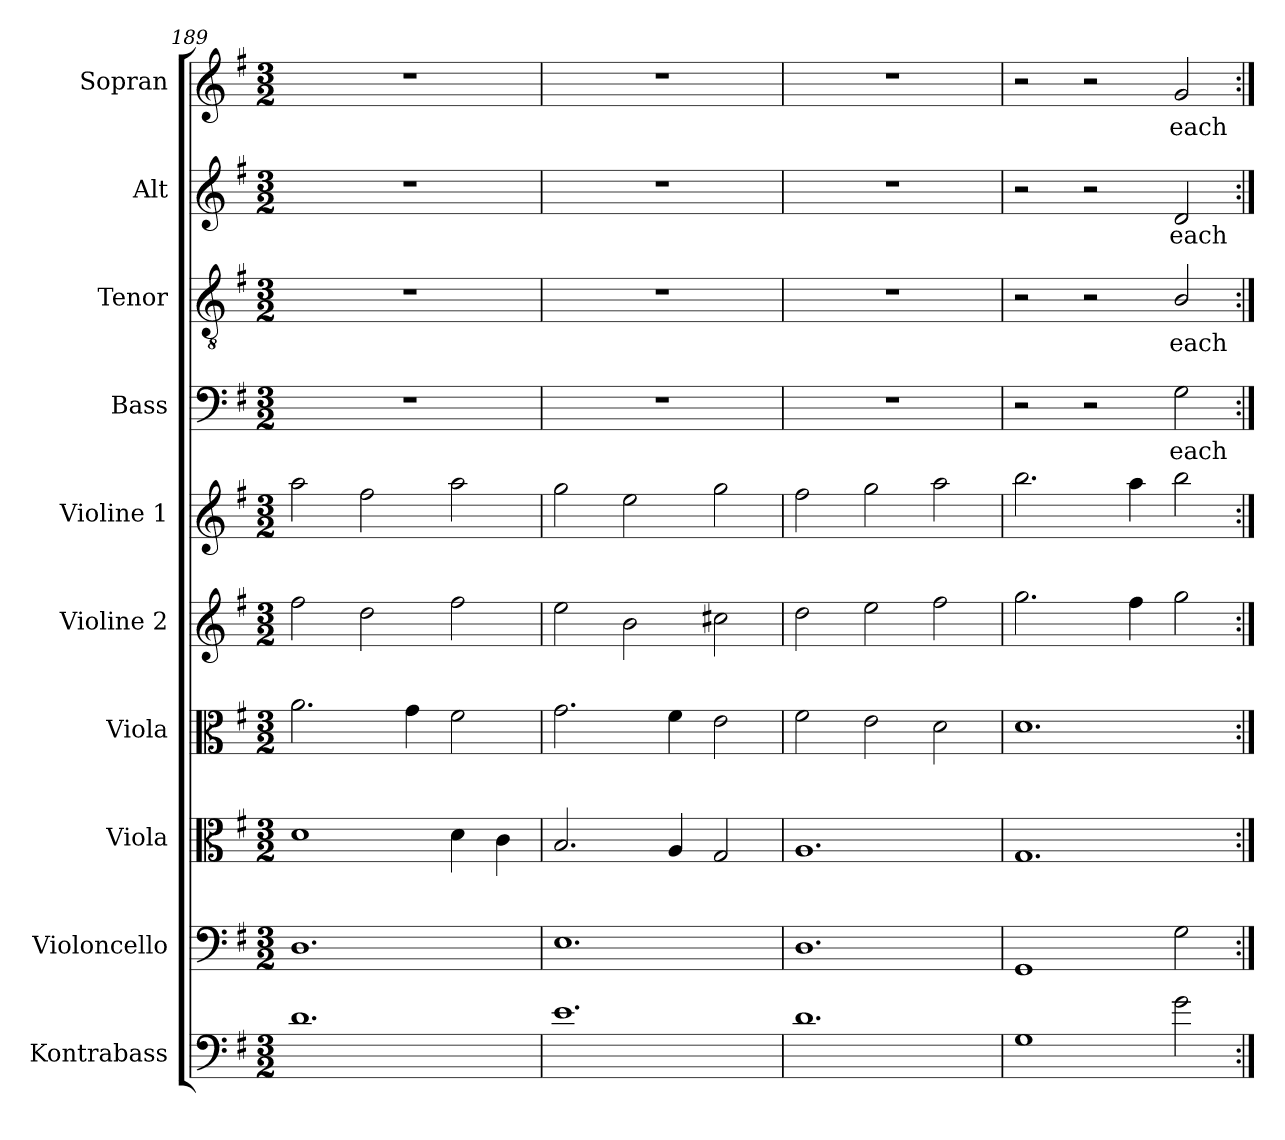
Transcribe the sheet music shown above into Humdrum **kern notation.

**kern	**kern	**kern	**kern	**kern	**kern	**kern	**text	**kern	**text	**kern	**text	**kern	**text
*part10	*part9	*part8	*part7	*part6	*part5	*part4	*part4	*part3	*part3	*part2	*part2	*part1	*part1
*staff10	*staff9	*staff8	*staff7	*staff6	*staff5	*staff4	*staff4	*staff3	*staff3	*staff2	*staff2	*staff1	*staff1
*I"Kontrabass	*I"Violoncello	*I"Viola	*I"Viola	*I"Violine 2	*I"Violine 1	*I"Bass	*	*I"Tenor	*	*I"Alt	*	*I"Sopran	*
*I'Kb.	*I'Vc.	*I'Vla.	*I'Vla.	*I'Vl. 2	*I'Vl. 1	*I'B.	*	*I'T.	*	*I'A.	*	*I'S.	*
!!LO:PB:g=z
*clefF4	*clefF4	*clefC3	*clefC3	*clefG2	*clefG2	*clefF4	*	*clefGv2	*	*clefG2	*	*clefG2	*
*ITrd7c12	*	*	*	*	*	*	*	*ITrd7c12	*	*	*	*	*
*k[f#]	*k[f#]	*k[f#]	*k[f#]	*k[f#]	*k[f#]	*k[f#]	*	*k[f#]	*	*k[f#]	*	*k[f#]	*
*G:	*G:	*G:	*G:	*G:	*G:	*G:	*	*G:	*	*G:	*	*G:	*
*M3/2	*M3/2	*M3/2	*M3/2	*M3/2	*M3/2	*M3/2	*	*M3/2	*	*M3/2	*	*M3/2	*
=189	=189	=189	=189	=189	=189	=189	=189	=189	=189	=189	=189	=189	=189
!	!	!	!	!	!	!LO:N:vis=1	!	!LO:N:vis=1	!	!LO:N:vis=1	!	!LO:N:vis=1	!
1.Di	1.Di	1di	2.ai\	2ff#i\	2aai\	1.r	.	1.r	.	1.r	.	1.r	.
.	.	.	.	2ddi\	2ff#i\	.	.	.	.	.	.	.	.
.	.	.	4gi\	.	.	.	.	.	.	.	.	.	.
.	.	4di\	2f#i\	2ff#i\	2aai\	.	.	.	.	.	.	.	.
.	.	4ci\	.	.	.	.	.	.	.	.	.	.	.
=190	=190	=190	=190	=190	=190	=190	=190	=190	=190	=190	=190	=190	=190
!	!	!	!	!	!	!LO:N:vis=1	!	!LO:N:vis=1	!	!LO:N:vis=1	!	!LO:N:vis=1	!
1.Ei	1.Ei	2.Bi/	2.gi\	2eei\	2ggi\	1.r	.	1.r	.	1.r	.	1.r	.
.	.	.	.	2bi\	2eei\	.	.	.	.	.	.	.	.
.	.	4Ai/	4f#i\	.	.	.	.	.	.	.	.	.	.
.	.	2Gi/	2ei\	2cc#Xi\	2ggi\	.	.	.	.	.	.	.	.
=191	=191	=191	=191	=191	=191	=191	=191	=191	=191	=191	=191	=191	=191
!	!	!	!	!	!	!LO:N:vis=1	!	!LO:N:vis=1	!	!LO:N:vis=1	!	!LO:N:vis=1	!
1.Di	1.Di	1.Ai	2f#i\	2ddi\	2ff#i\	1.r	.	1.r	.	1.r	.	1.r	.
.	.	.	2ei\	2eei\	2ggi\	.	.	.	.	.	.	.	.
.	.	.	2di\	2ff#i\	2aai\	.	.	.	.	.	.	.	.
=192	=192	=192	=192	=192	=192	=192	=192	=192	=192	=192	=192	=192	=192
1GGi	1GGi	1.Gi	1.di	2.ggi\	2.bbi\	2r	.	2r	.	2r	.	2r	.
.	.	.	.	.	.	2r	.	2r	.	2r	.	2r	.
.	.	.	.	4ff#i\	4aai\	.	.	.	.	.	.	.	.
!	!	!	!	!	!	!	!LO:LY:b:color=#000000	!	!	!	!	!	!
!	!	!	!	!	!	!	!	!	!LO:LY:b:color=#000000	!	!	!	!
!	!	!	!	!	!	!	!	!	!	!	!LO:LY:b:color=#000000	!	!
!	!	!	!	!	!	!	!	!	!	!	!	!	!LO:LY:b:color=#000000
2Gi\	2Gi\	.	.	2ggi\	2bbi\	2Gi\	each	2BBi/	each	2di/	each	2gi/	each
=:|!	=:|!	=:|!	=:|!	=:|!	=:|!	=:|!	=:|!	=:|!	=:|!	=:|!	=:|!	=:|!	=:|!
*-	*-	*-	*-	*-	*-	*-	*-	*-	*-	*-	*-	*-	*-
